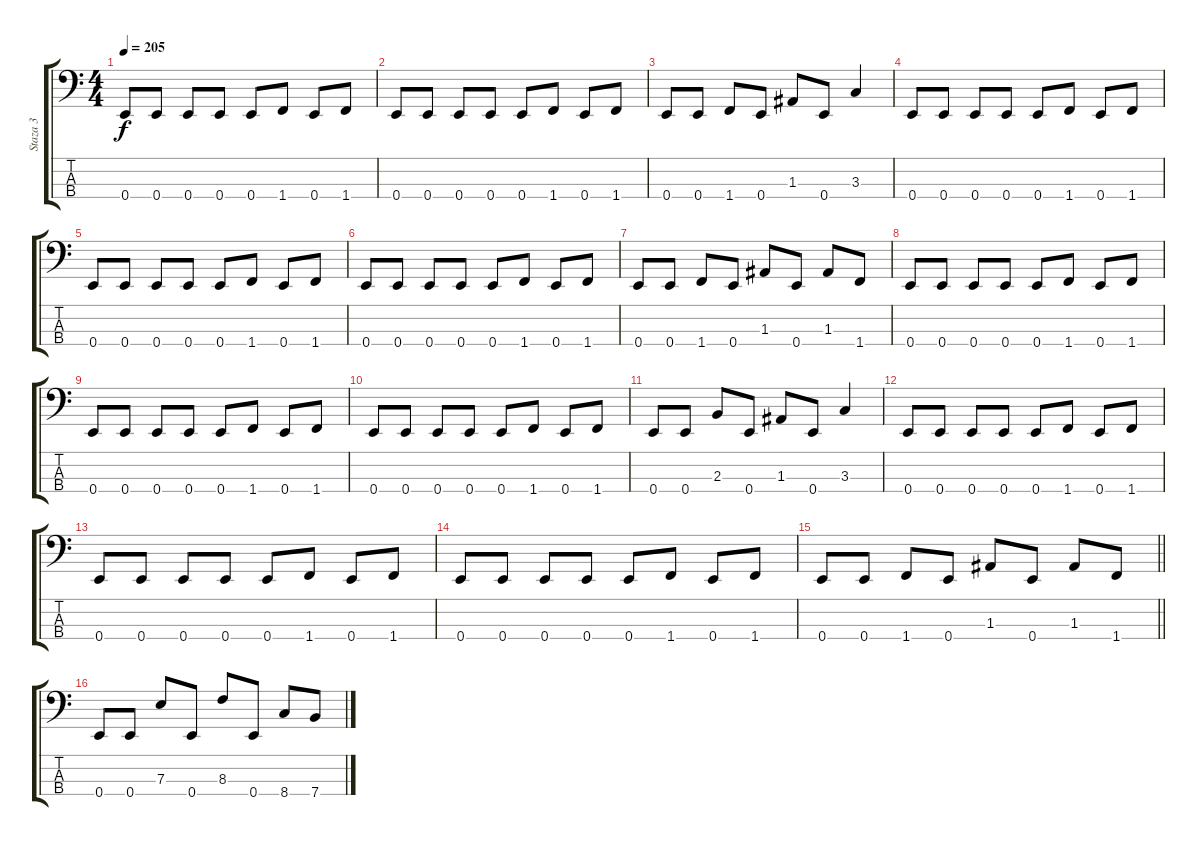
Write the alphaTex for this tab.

\track ("Staza 3" "Staza 3") {instrument electricbasspick}
\staff {score tabs}
\tuning (G2 D2 A1 E1) {hide}
\ts (4 4)
\tempo 205
\clef f4
\ks c
0.4.8{dy f} 0.4.8 0.4.8 0.4.8 0.4.8 1.4.8 0.4.8 1.4.8 |
0.4.8 0.4.8 0.4.8 0.4.8 0.4.8 1.4.8 0.4.8 1.4.8 |
0.4.8 0.4.8 1.4.8 0.4.8 1.3.8 0.4.8 3.3.4 |
0.4.8 0.4.8 0.4.8 0.4.8 0.4.8 1.4.8 0.4.8 1.4.8 |
0.4.8 0.4.8 0.4.8 0.4.8 0.4.8 1.4.8 0.4.8 1.4.8 |
0.4.8 0.4.8 0.4.8 0.4.8 0.4.8 1.4.8 0.4.8 1.4.8 |
0.4.8 0.4.8 1.4.8 0.4.8 1.3.8 0.4.8 1.3.8 1.4.8 |
0.4.8 0.4.8 0.4.8 0.4.8 0.4.8 1.4.8 0.4.8 1.4.8 |
0.4.8 0.4.8 0.4.8 0.4.8 0.4.8 1.4.8 0.4.8 1.4.8 |
0.4.8 0.4.8 0.4.8 0.4.8 0.4.8 1.4.8 0.4.8 1.4.8 |
0.4.8 0.4.8 2.3.8 0.4.8 1.3.8 0.4.8 3.3.4 |
0.4.8 0.4.8 0.4.8 0.4.8 0.4.8 1.4.8 0.4.8 1.4.8 |
0.4.8 0.4.8 0.4.8 0.4.8 0.4.8 1.4.8 0.4.8 1.4.8 |
0.4.8 0.4.8 0.4.8 0.4.8 0.4.8 1.4.8 0.4.8 1.4.8 |
\barLineRight lightlight
0.4.8 0.4.8 1.4.8 0.4.8 1.3.8 0.4.8 1.3.8 1.4.8 |
\section ("" "")
0.4.8 0.4.8 7.3.8 0.4.8 8.3.8 0.4.8 8.4.8 7.4.8
